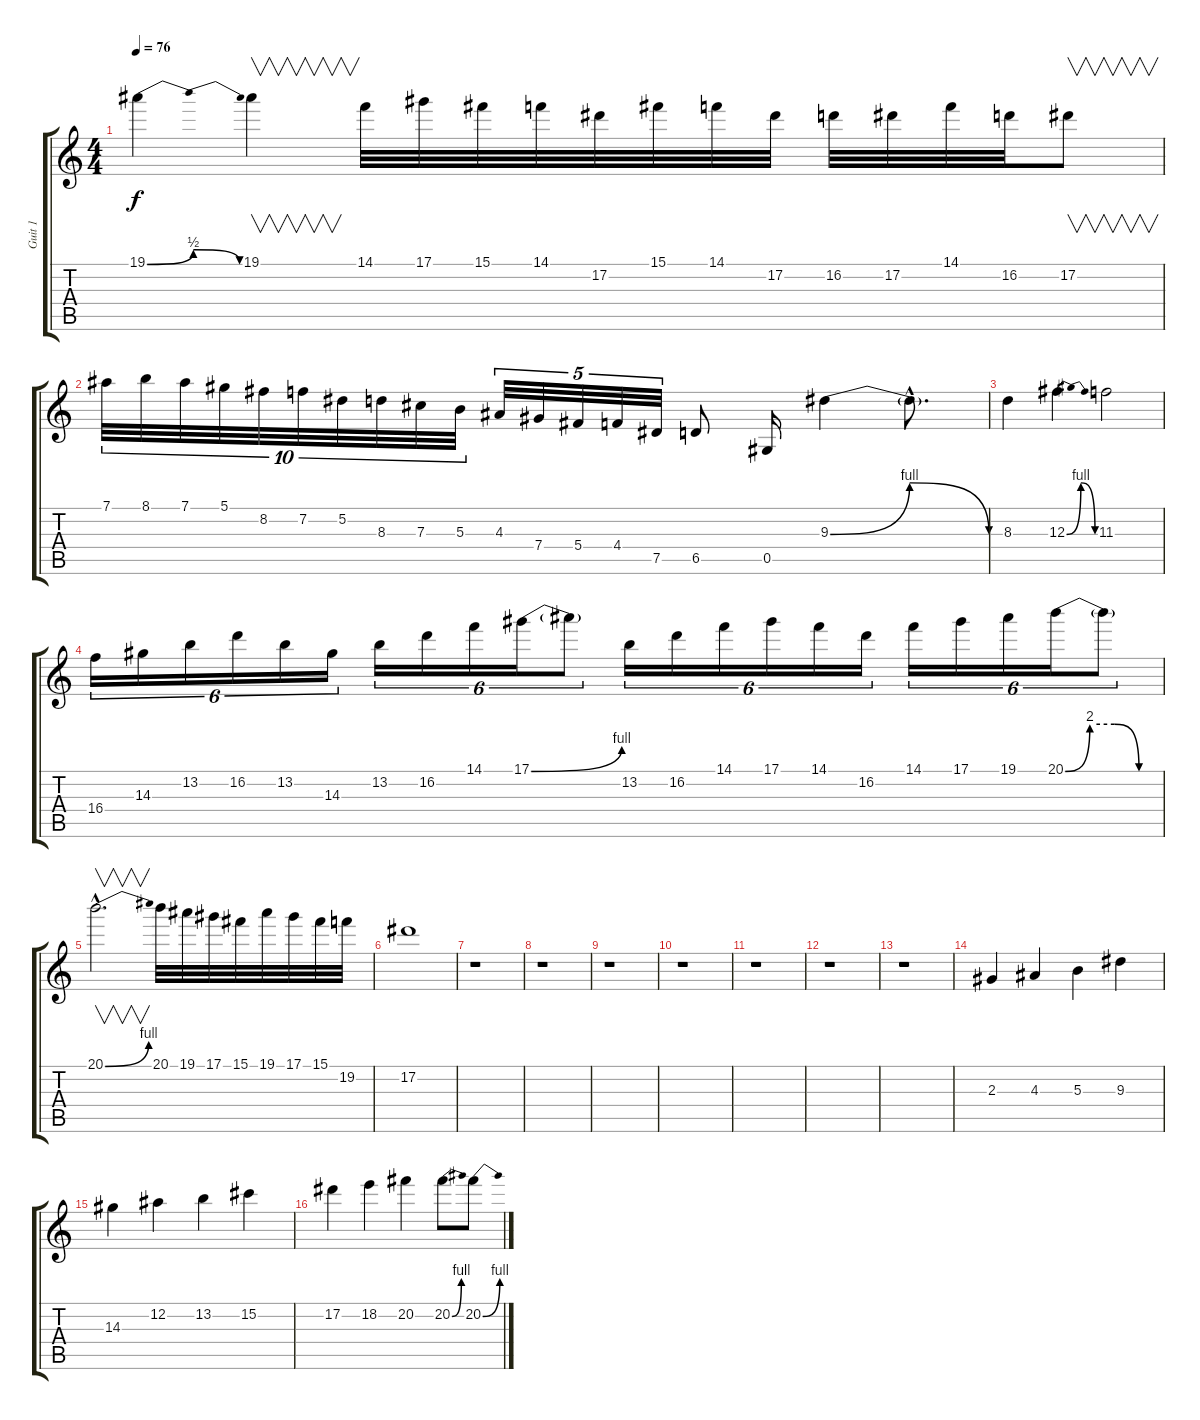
\track ("Guit 1" "Guit 1") {instrument distortionguitar}
\staff {score tabs}
\tuning (Eb4 Bb3 Gb3 Db3 Ab2 Eb2) {hide}
\ts (4 4)
\tempo 76
\clef g2
\ks c
19.1{be (bendrelease 0 0 15 2 30 2 60 0)}.4{dy f} 19.1.4{v} 14.1.32 17.1.32 15.1.32 14.1.32 17.2.32 15.1.32 14.1.32 17.2.32 16.2.32 17.2.32 14.1.32 16.2.32 17.2.8{v} |
7.1.32{tu (10 8)} 8.1.32{tu (10 8)} 7.1.32{tu (10 8)} 5.1.32{tu (10 8)} 8.2.32{tu (10 8)} 7.2.32{tu (10 8)} 5.2.32{tu (10 8)} 8.3.32{tu (10 8)} 7.3.32{tu (10 8)} 5.3.32{tu (10 8)} 4.3.32{tu (5 4)} 7.4.32{tu (5 4)} 5.4.32{tu (5 4)} 4.4.32{tu (5 4)} 7.5.32{tu (5 4)} 6.5.8 0.5.16 9.3{be (bendrelease 0 0 15 4 30 4 60 0)}.4 9.3{hac t}.8{d} |
8.3.4 12.3{be (bendrelease 0 0 15 4 30 4 60 0)}.4 11.3.2 |
16.4.16{tu (6 4)} 14.3.16{tu (6 4)} 13.2.16{tu (6 4)} 16.2.16{tu (6 4)} 13.2.16{tu (6 4)} 14.3.16{tu (6 4)} 13.2.16{tu (6 4)} 16.2.16{tu (6 4)} 14.1.16{tu (6 4)} 17.1{be (bend 0 0 60 4)}.16{tu (6 4)} 17.1{t}.8{tu (6 4)} 13.2.16{tu (6 4)} 16.2.16{tu (6 4)} 14.1.16{tu (6 4)} 17.1.16{tu (6 4)} 14.1.16{tu (6 4)} 16.2.16{tu (6 4)} 14.1.16{tu (6 4)} 17.1.16{tu (6 4)} 19.1.16{tu (6 4)} 20.1{be (custom 0 0 15 8 30 8 45 0 60 0)}.16{tu (6 4)} 20.1{t}.8{tu (6 4)} |
20.1{be (bend 0 0 60 4) hac}.2{v d} 20.1.32 19.1.32 17.1.32 15.1.32 19.1.32 17.1.32 15.1.32 19.2.32 |
17.2.1 |
r.1 |
r.1 |
r.1 |
r.1 |
r.1 |
r.1 |
r.1 |
2.3.4 4.3.4 5.3.4 9.3.4 |
14.3.4 12.2.4 13.2.4 15.2.4 |
17.2.4 18.2.4 20.2.4 20.2{be (bend 0 0 60 4)}.8 20.2{be (bend 0 0 60 4)}.8
